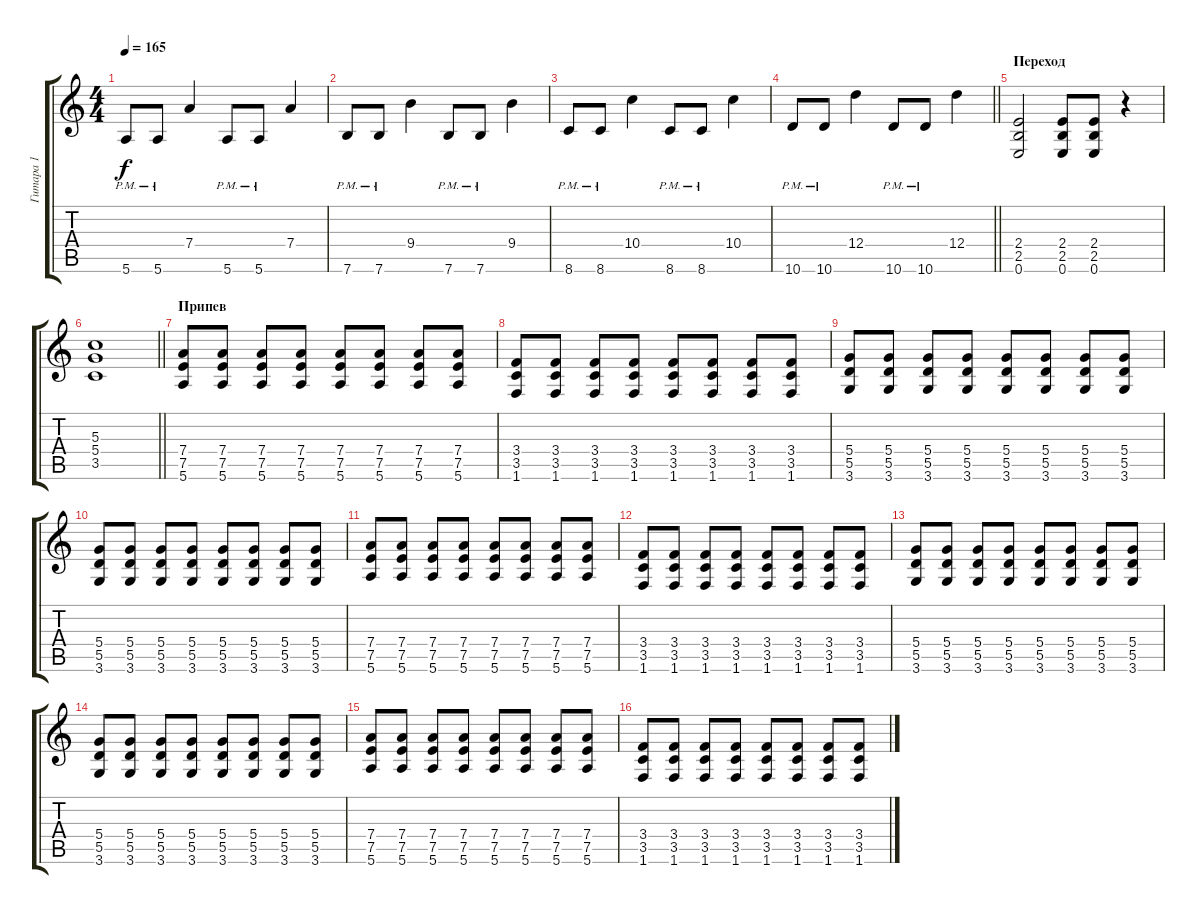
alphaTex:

\track ("Гитара 1" "Гитара 1") {instrument distortionguitar}
\staff {score tabs}
\tuning (E4 B3 G3 D3 A2 E2) {hide}
\ts (4 4)
\tempo 165
\clef g2
\ks c
5.6{pm}.8{dy f} 5.6{pm}.8 7.4.4 5.6{pm}.8 5.6{pm}.8 7.4.4 |
7.6{pm}.8 7.6{pm}.8 9.4.4 7.6{pm}.8 7.6{pm}.8 9.4.4 |
8.6{pm}.8 8.6{pm}.8 10.4.4 8.6{pm}.8 8.6{pm}.8 10.4.4 |
\barLineRight lightlight
10.6{pm}.8 10.6{pm}.8 12.4.4 10.6{pm}.8 10.6{pm}.8 12.4.4 |
\section ("" "Переход")
(2.4 2.5 0.6).2 (2.4 2.5 0.6).8 (2.4 2.5 0.6).8 r.4 |
\barLineRight lightlight
(5.3 5.4 3.5).1 |
\section ("" "Припев")
(7.4 7.5 5.6).8 (7.4 7.5 5.6).8 (7.4 7.5 5.6).8 (7.4 7.5 5.6).8 (7.4 7.5 5.6).8 (7.4 7.5 5.6).8 (7.4 7.5 5.6).8 (7.4 7.5 5.6).8 |
(3.4 3.5 1.6).8 (3.4 3.5 1.6).8 (3.4 3.5 1.6).8 (3.4 3.5 1.6).8 (3.4 3.5 1.6).8 (3.4 3.5 1.6).8 (3.4 3.5 1.6).8 (3.4 3.5 1.6).8 |
(5.4 5.5 3.6).8 (5.4 5.5 3.6).8 (5.4 5.5 3.6).8 (5.4 5.5 3.6).8 (5.4 5.5 3.6).8 (5.4 5.5 3.6).8 (5.4 5.5 3.6).8 (5.4 5.5 3.6).8 |
(5.4 5.5 3.6).8 (5.4 5.5 3.6).8 (5.4 5.5 3.6).8 (5.4 5.5 3.6).8 (5.4 5.5 3.6).8 (5.4 5.5 3.6).8 (5.4 5.5 3.6).8 (5.4 5.5 3.6).8 |
(7.4 7.5 5.6).8 (7.4 7.5 5.6).8 (7.4 7.5 5.6).8 (7.4 7.5 5.6).8 (7.4 7.5 5.6).8 (7.4 7.5 5.6).8 (7.4 7.5 5.6).8 (7.4 7.5 5.6).8 |
(3.4 3.5 1.6).8 (3.4 3.5 1.6).8 (3.4 3.5 1.6).8 (3.4 3.5 1.6).8 (3.4 3.5 1.6).8 (3.4 3.5 1.6).8 (3.4 3.5 1.6).8 (3.4 3.5 1.6).8 |
(5.4 5.5 3.6).8 (5.4 5.5 3.6).8 (5.4 5.5 3.6).8 (5.4 5.5 3.6).8 (5.4 5.5 3.6).8 (5.4 5.5 3.6).8 (5.4 5.5 3.6).8 (5.4 5.5 3.6).8 |
(5.4 5.5 3.6).8 (5.4 5.5 3.6).8 (5.4 5.5 3.6).8 (5.4 5.5 3.6).8 (5.4 5.5 3.6).8 (5.4 5.5 3.6).8 (5.4 5.5 3.6).8 (5.4 5.5 3.6).8 |
(7.4 7.5 5.6).8 (7.4 7.5 5.6).8 (7.4 7.5 5.6).8 (7.4 7.5 5.6).8 (7.4 7.5 5.6).8 (7.4 7.5 5.6).8 (7.4 7.5 5.6).8 (7.4 7.5 5.6).8 |
(3.4 3.5 1.6).8 (3.4 3.5 1.6).8 (3.4 3.5 1.6).8 (3.4 3.5 1.6).8 (3.4 3.5 1.6).8 (3.4 3.5 1.6).8 (3.4 3.5 1.6).8 (3.4 3.5 1.6).8
